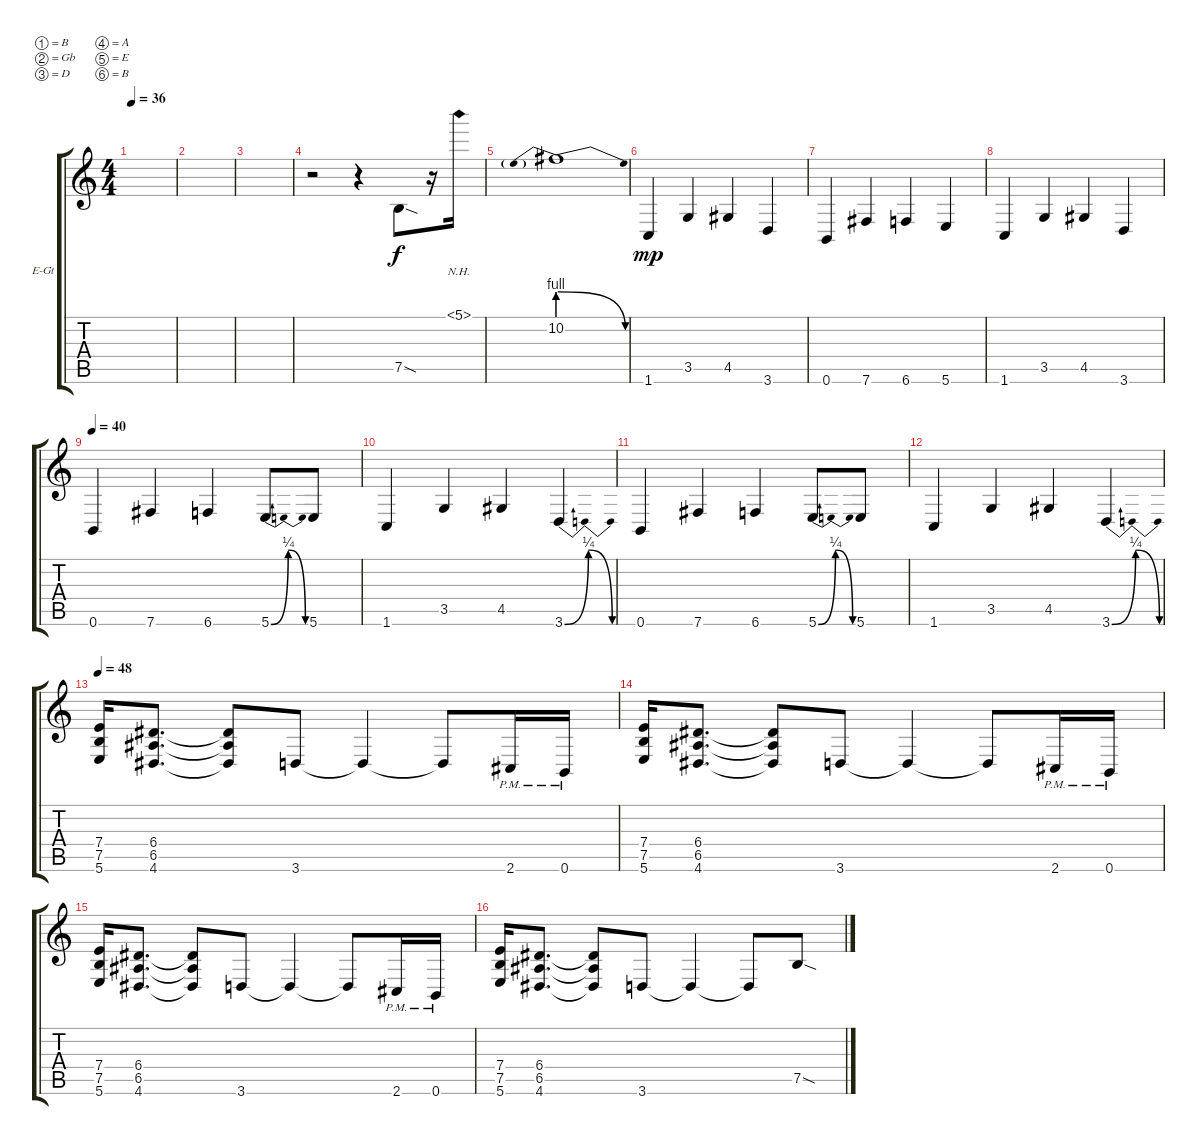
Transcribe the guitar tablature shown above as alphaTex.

\bracketExtendMode groupsimilarinstruments
\firstSystemTrackNameOrientation horizontal
\otherSystemsTrackNameOrientation horizontal
\track ("Electric Guitar 2" "E-Gt") {instrument distortionguitar}
\staff {score tabs}
\tuning (B3 Gb3 D3 A2 E2 B1)
\ts (4 4)
\tempo 36
\clef g2
\ks c
|
|
|
r.2 r.4 7.5{sod}.8 r.16 5.1{nh}.16 |
10.2{be (prebendrelease 0 4 60 0)}.1 |
1.6.4{dy mp} 3.5.4 4.5.4 3.6.4 |
0.6.4 7.6.4 6.6.4 5.6.4 |
1.6.4 3.5.4 4.5.4 3.6.4 |
\tempo 40
0.6.4 7.6.4 6.6.4 5.6{be (bendrelease 0 0 18 1 39.6 1 48.6 0)}.8 5.6.8 |
1.6.4 3.5.4 4.5.4 3.6{be (bendrelease 0 0 10.799999999999999 1 19.8 1 46.8 0)}.4 |
0.6.4 7.6.4 6.6.4 5.6{be (bendrelease 0 0 26.4 1 39.6 1 48.6 0)}.8 5.6.8 |
1.6.4 3.5.4 4.5.4 3.6{be (bendrelease 0 0 11.4 1 42 1 57.599999999999994 0)}.4 |
\tempo 48
(5.6 7.5 7.4).16 (4.6 6.5 6.4).8{d} (4.6{t} 6.4{t} 6.5{t}).8 3.6.8 3.6{t}.4 3.6{t}.8 2.6{pm}.16 0.6{pm}.16 |
(5.6 7.5 7.4).16 (4.6 6.5 6.4).8{d} (4.6{t} 6.4{t} 6.5{t}).8 3.6.8 3.6{t}.4 3.6{t}.8 2.6{pm}.16 0.6{pm}.16 |
(5.6 7.5 7.4).16 (4.6 6.5 6.4).8{d} (4.6{t} 6.4{t} 6.5{t}).8 3.6.8 3.6{t}.4 3.6{t}.8 2.6{pm}.16 0.6{pm}.16 |
(5.6 7.5 7.4).16 (4.6 6.5 6.4).8{d} (4.6{t} 6.4{t} 6.5{t}).8 3.6.8 3.6{t}.4 3.6{t}.8 7.5{sod}.8
